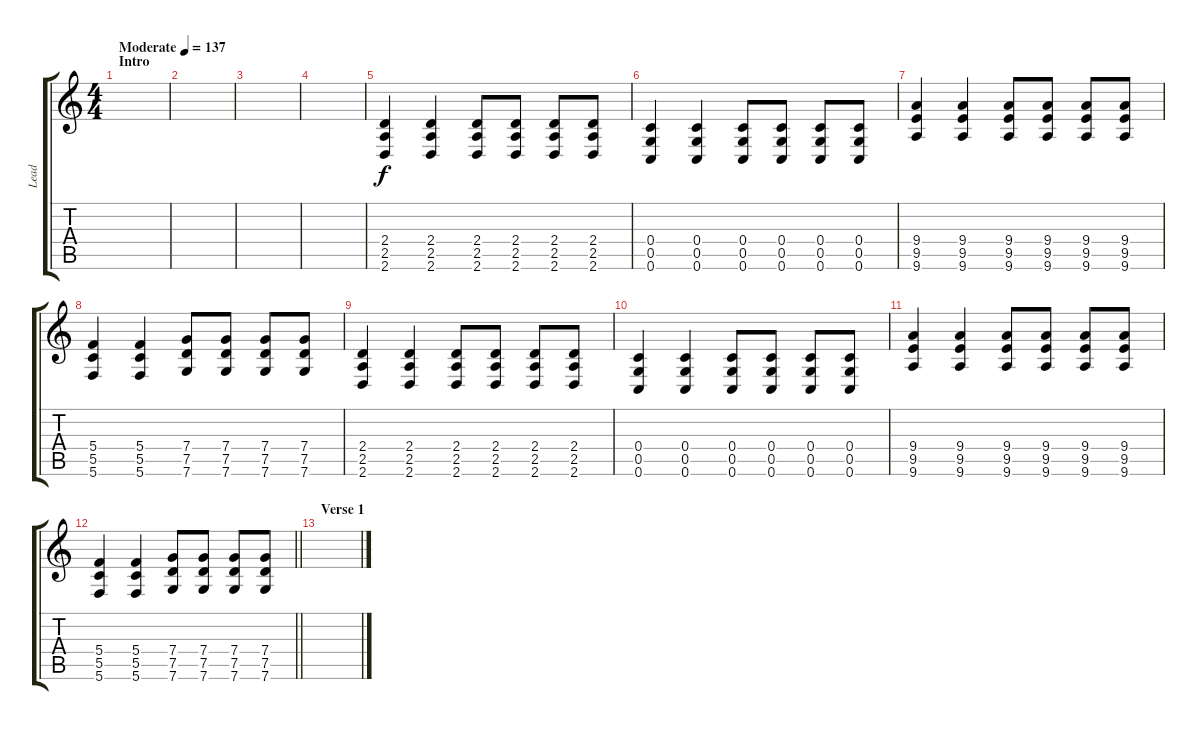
\track ("Lead" "Lead") {instrument distortionguitar}
\staff {score tabs}
\tuning (D4 A3 F3 C3 G2 C2) {hide}
\ts (4 4)
\section ("" "Intro")
\tempo (137 "Moderate")
\clef g2
\ks c
|
|
|
|
(2.4 2.5 2.6).4 (2.4 2.5 2.6).4 (2.4 2.5 2.6).8 (2.4 2.5 2.6).8 (2.4 2.5 2.6).8 (2.4 2.5 2.6).8 |
(0.4 0.5 0.6).4 (0.4 0.5 0.6).4 (0.4 0.5 0.6).8 (0.4 0.5 0.6).8 (0.4 0.5 0.6).8 (0.4 0.5 0.6).8 |
(9.4 9.5 9.6).4 (9.4 9.5 9.6).4 (9.4 9.5 9.6).8 (9.4 9.5 9.6).8 (9.4 9.5 9.6).8 (9.4 9.5 9.6).8 |
(5.4 5.5 5.6).4 (5.4 5.5 5.6).4 (7.4 7.5 7.6).8 (7.4 7.5 7.6).8 (7.4 7.5 7.6).8 (7.4 7.5 7.6).8 |
(2.4 2.5 2.6).4 (2.4 2.5 2.6).4 (2.4 2.5 2.6).8 (2.4 2.5 2.6).8 (2.4 2.5 2.6).8 (2.4 2.5 2.6).8 |
(0.4 0.5 0.6).4 (0.4 0.5 0.6).4 (0.4 0.5 0.6).8 (0.4 0.5 0.6).8 (0.4 0.5 0.6).8 (0.4 0.5 0.6).8 |
(9.4 9.5 9.6).4 (9.4 9.5 9.6).4 (9.4 9.5 9.6).8 (9.4 9.5 9.6).8 (9.4 9.5 9.6).8 (9.4 9.5 9.6).8 |
\barLineRight lightlight
(5.4 5.5 5.6).4 (5.4 5.5 5.6).4 (7.4 7.5 7.6).8 (7.4 7.5 7.6).8 (7.4 7.5 7.6).8 (7.4 7.5 7.6).8 |
\section ("" "Verse 1")
